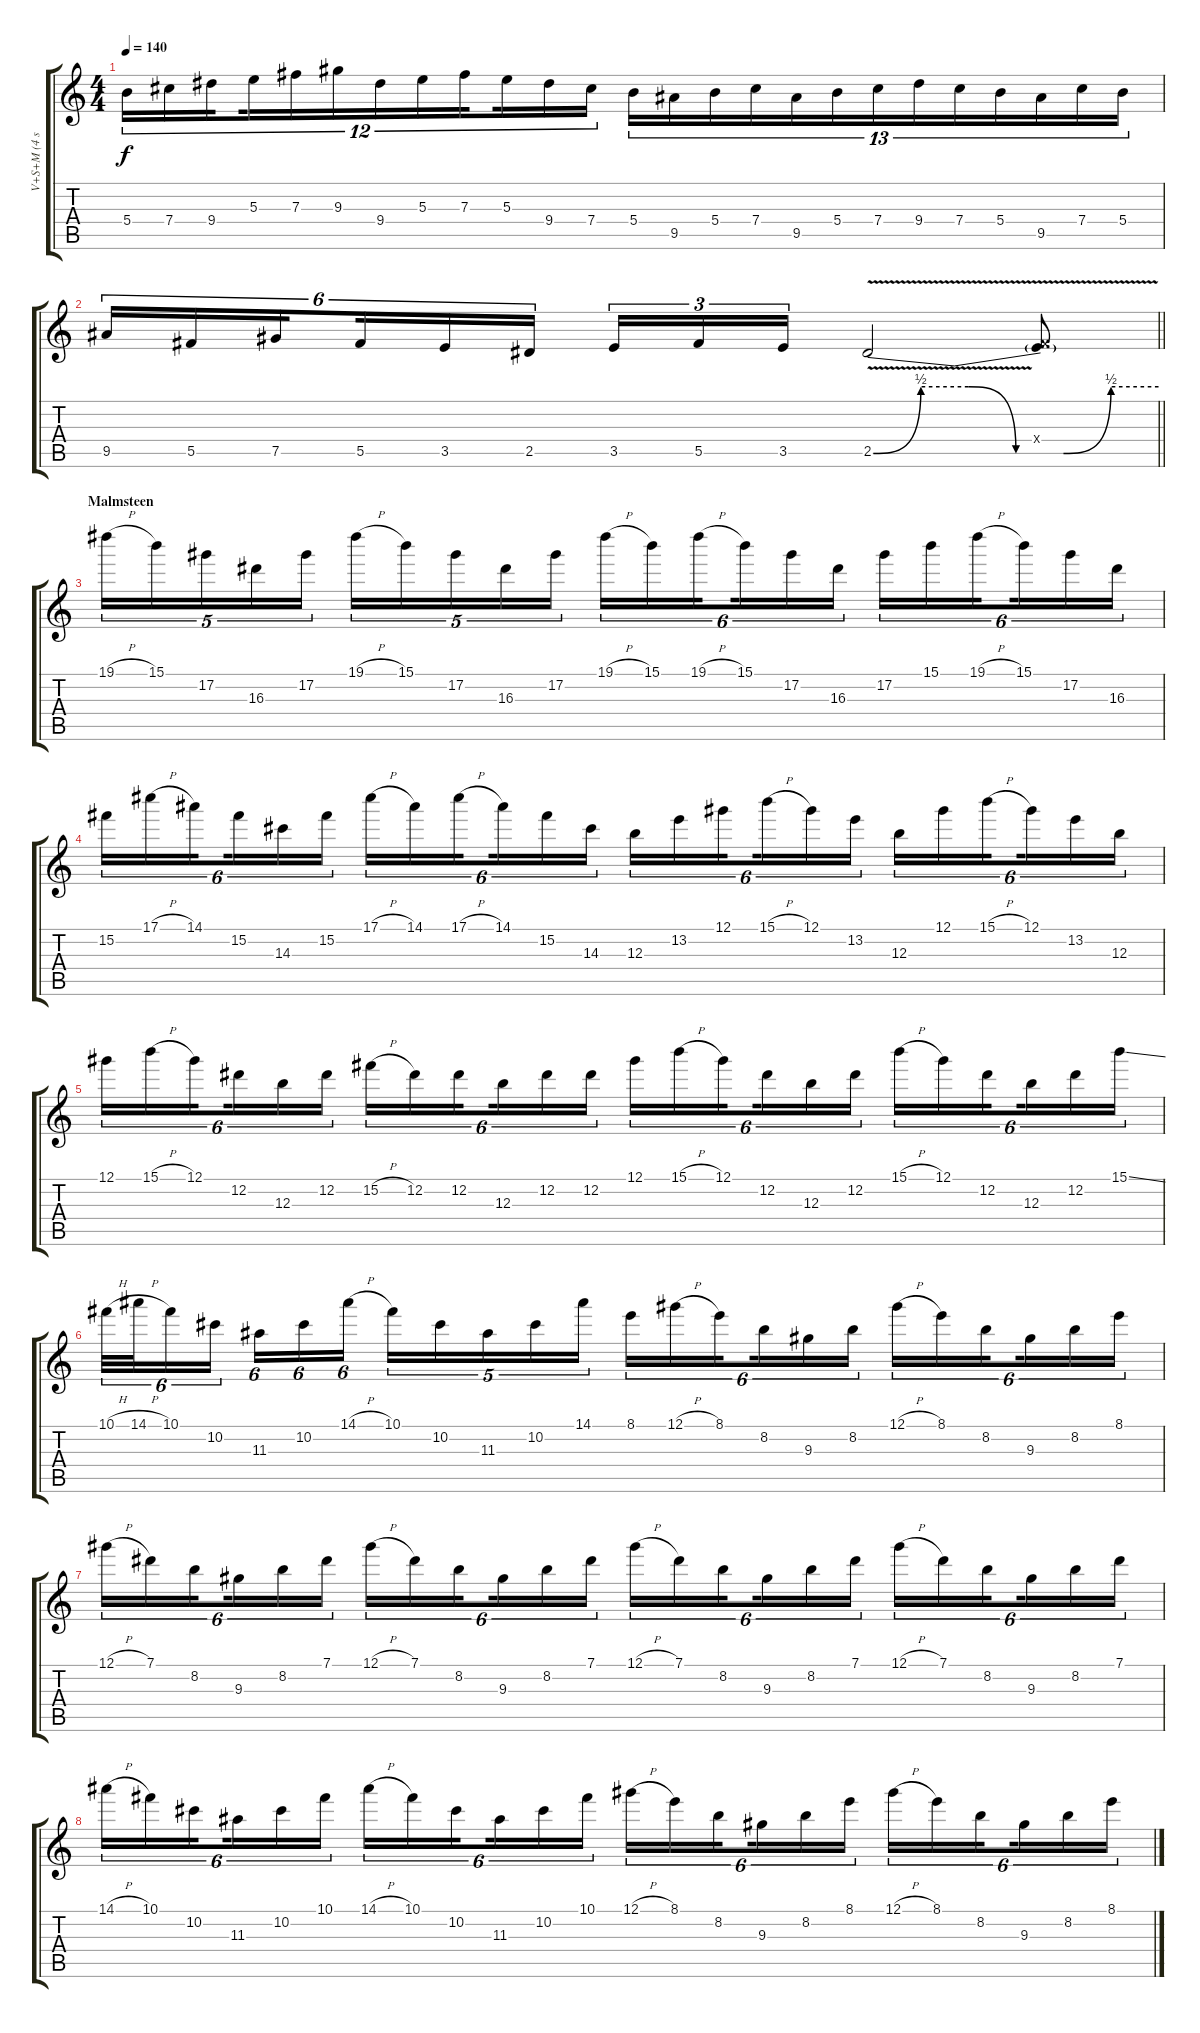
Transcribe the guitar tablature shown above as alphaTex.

\track ("V+S+M (4 steps higher)" "V+S+M (4 s") {instrument distortionguitar}
\staff {score tabs}
\tuning (Ab4 Eb4 B3 Gb3 Db3 Ab2) {hide}
\ts (4 4)
\tempo 140
\clef g2
\ks c
5.4.16{tu (12 8) dy f} 7.4.16{tu (12 8)} 9.4.16{tu (12 8) beam splitsecondary} 5.3.16{tu (12 8)} 7.3.16{tu (12 8)} 9.3.16{tu (12 8)} 9.4.16{tu (12 8)} 5.3.16{tu (12 8)} 7.3.16{tu (12 8) beam splitsecondary} 5.3.16{tu (12 8)} 9.4.16{tu (12 8)} 7.4.16{tu (12 8)} 5.4.16{tu (13 8)} 9.5.16{tu (13 8)} 5.4.16{tu (13 8)} 7.4.16{tu (13 8)} 9.5.16{tu (13 8)} 5.4.16{tu (13 8)} 7.4.16{tu (13 8)} 9.4.16{tu (13 8)} 7.4.16{tu (13 8)} 5.4.16{tu (13 8)} 9.5.16{tu (13 8)} 7.4.16{tu (13 8)} 5.4.16{tu (13 8)} |
\barLineRight lightlight
9.5.16{tu (6 4)} 5.5.16{tu (6 4)} 7.5.16{tu (6 4) beam splitsecondary} 5.5.16{tu (6 4)} 3.5.16{tu (6 4)} 2.5.16{tu (6 4)} 3.5.16{tu (3 2)} 5.5.16{tu (3 2)} 3.5.16{tu (3 2)} 2.5{be (custom 0 0 10 2 20 2 30 0 40 0 50 2 60 2) v}.2 (0.4{x} 2.5{t}).8 |
\section ("" "Malmsteen")
19.1{h}.16{tu (5 4)} 15.1.16{tu (5 4)} 17.2.16{tu (5 4)} 16.3.16{tu (5 4)} 17.2.16{tu (5 4)} 19.1{h}.16{tu (5 4)} 15.1.16{tu (5 4)} 17.2.16{tu (5 4)} 16.3.16{tu (5 4)} 17.2.16{tu (5 4)} 19.1{h}.16{tu (6 4)} 15.1.16{tu (6 4)} 19.1{h}.16{tu (6 4) beam splitsecondary} 15.1.16{tu (6 4)} 17.2.16{tu (6 4)} 16.3.16{tu (6 4)} 17.2.16{tu (6 4)} 15.1.16{tu (6 4)} 19.1{h}.16{tu (6 4) beam splitsecondary} 15.1.16{tu (6 4)} 17.2.16{tu (6 4)} 16.3.16{tu (6 4)} |
15.2.16{tu (6 4)} 17.1{h}.16{tu (6 4)} 14.1.16{tu (6 4) beam splitsecondary} 15.2.16{tu (6 4)} 14.3.16{tu (6 4)} 15.2.16{tu (6 4)} 17.1{h}.16{tu (6 4)} 14.1.16{tu (6 4)} 17.1{h}.16{tu (6 4) beam splitsecondary} 14.1.16{tu (6 4)} 15.2.16{tu (6 4)} 14.3.16{tu (6 4)} 12.3.16{tu (6 4)} 13.2.16{tu (6 4)} 12.1.16{tu (6 4) beam splitsecondary} 15.1{h}.16{tu (6 4)} 12.1.16{tu (6 4)} 13.2.16{tu (6 4)} 12.3.16{tu (6 4)} 12.1.16{tu (6 4)} 15.1{h}.16{tu (6 4) beam splitsecondary} 12.1.16{tu (6 4)} 13.2.16{tu (6 4)} 12.3.16{tu (6 4)} |
12.1.16{tu (6 4)} 15.1{h}.16{tu (6 4)} 12.1.16{tu (6 4) beam splitsecondary} 12.2.16{tu (6 4)} 12.3.16{tu (6 4)} 12.2.16{tu (6 4)} 15.2{h}.16{tu (6 4)} 12.2.16{tu (6 4)} 12.2.16{tu (6 4) beam splitsecondary} 12.3.16{tu (6 4)} 12.2.16{tu (6 4)} 12.2.16{tu (6 4)} 12.1.16{tu (6 4)} 15.1{h}.16{tu (6 4)} 12.1.16{tu (6 4) beam splitsecondary} 12.2.16{tu (6 4)} 12.3.16{tu (6 4)} 12.2.16{tu (6 4)} 15.1{h}.16{tu (6 4)} 12.1.16{tu (6 4)} 12.2.16{tu (6 4) beam splitsecondary} 12.3.16{tu (6 4)} 12.2.16{tu (6 4)} 15.1{ss}.16{tu (6 4)} |
10.1{h}.32{tu (6 4)} 14.1{h}.32{tu (6 4)} 10.1.16{tu (6 4)} 10.2.16{tu (6 4) beam splitsecondary} 11.3.16{tu (6 4)} 10.2.16{tu (6 4)} 14.1{h}.16{tu (6 4)} 10.1.16{tu (5 4)} 10.2.16{tu (5 4)} 11.3.16{tu (5 4)} 10.2.16{tu (5 4)} 14.1.16{tu (5 4)} 8.1.16{tu (6 4)} 12.1{h}.16{tu (6 4)} 8.1.16{tu (6 4) beam splitsecondary} 8.2.16{tu (6 4)} 9.3.16{tu (6 4)} 8.2.16{tu (6 4)} 12.1{h}.16{tu (6 4)} 8.1.16{tu (6 4)} 8.2.16{tu (6 4) beam splitsecondary} 9.3.16{tu (6 4)} 8.2.16{tu (6 4)} 8.1.16{tu (6 4)} |
12.1{h}.16{tu (6 4)} 7.1.16{tu (6 4)} 8.2.16{tu (6 4) beam splitsecondary} 9.3.16{tu (6 4)} 8.2.16{tu (6 4)} 7.1.16{tu (6 4)} 12.1{h}.16{tu (6 4)} 7.1.16{tu (6 4)} 8.2.16{tu (6 4) beam splitsecondary} 9.3.16{tu (6 4)} 8.2.16{tu (6 4)} 7.1.16{tu (6 4)} 12.1{h}.16{tu (6 4)} 7.1.16{tu (6 4)} 8.2.16{tu (6 4) beam splitsecondary} 9.3.16{tu (6 4)} 8.2.16{tu (6 4)} 7.1.16{tu (6 4)} 12.1{h}.16{tu (6 4)} 7.1.16{tu (6 4)} 8.2.16{tu (6 4) beam splitsecondary} 9.3.16{tu (6 4)} 8.2.16{tu (6 4)} 7.1.16{tu (6 4)} |
14.1{h}.16{tu (6 4)} 10.1.16{tu (6 4)} 10.2.16{tu (6 4) beam splitsecondary} 11.3.16{tu (6 4)} 10.2.16{tu (6 4)} 10.1.16{tu (6 4)} 14.1{h}.16{tu (6 4)} 10.1.16{tu (6 4)} 10.2.16{tu (6 4) beam splitsecondary} 11.3.16{tu (6 4)} 10.2.16{tu (6 4)} 10.1.16{tu (6 4)} 12.1{h}.16{tu (6 4)} 8.1.16{tu (6 4)} 8.2.16{tu (6 4) beam splitsecondary} 9.3.16{tu (6 4)} 8.2.16{tu (6 4)} 8.1.16{tu (6 4)} 12.1{h}.16{tu (6 4)} 8.1.16{tu (6 4)} 8.2.16{tu (6 4) beam splitsecondary} 9.3.16{tu (6 4)} 8.2.16{tu (6 4)} 8.1.16{tu (6 4)}
